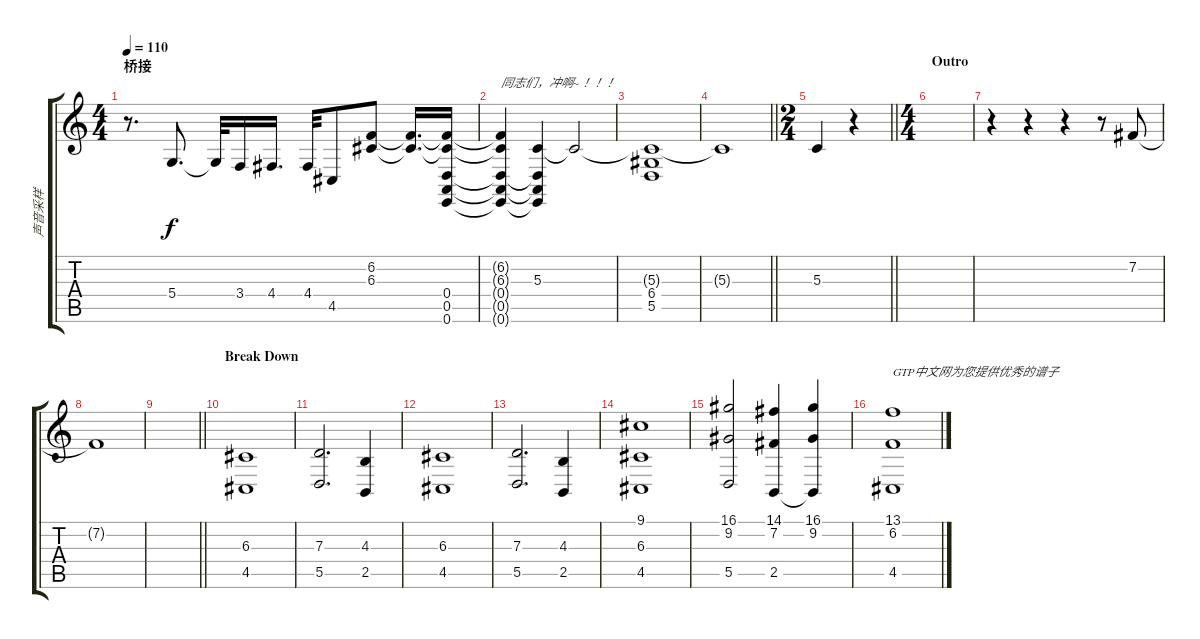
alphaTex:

\track ("声音采样" "声音采样") {instrument stringensemble1}
\staff {score tabs}
\tuning (E4 B3 G3 D3 A2 E2) {hide}
\ts (4 4)
\section ("" "桥接")
\tempo 110
\clef g2
\ks c
r.8{d dy f} 5.4.8{d volume 13 instrument gunshot} 5.4{t}.32 3.4.16 4.4.16{d} 4.4.32 4.5.8 (6.2 6.3).8 (6.2{t} 6.3{t}).16{d} (6.2{t} 6.3{t} 0.4 0.5 0.6).16 |
(6.2{t} 6.3{t} 0.4{t} 0.5{t} 0.6{t}).4{txt "同志们，冲啊~！！！"} (5.3 0.4{t} 0.5{t} 0.6{t}).4{instrument applause} 5.3{t}.2 |
(5.3{t} 6.4 5.5).1{instrument gunshot} |
\barLineRight lightlight
5.3{t}.1{volume 5} |
\ts (2 4)
\barLineRight lightlight
5.3.4 r.4 |
\ts (4 4)
\section ("" "Outro")
|
r.4 r.4 r.4 r.8 7.2.8{volume 13 instrument birdtweet} |
7.2{t}.1 |
\barLineRight lightlight
|
\section ("" "Break Down")
(6.3 4.5).1{volume 13 instrument stringensemble1} |
(7.3 5.5).2{d} (4.3 2.5).4 |
(6.3 4.5).1 |
(7.3 5.5).2{d} (4.3 2.5).4 |
(9.1 6.3 4.5).1 |
(16.1 9.2 5.5).2 (14.1 7.2 2.5).4 (16.1 9.2 2.5{t}).4 |
(13.1 6.2 4.5).1{txt "GTP中文网为您提供优秀的谱子"}
